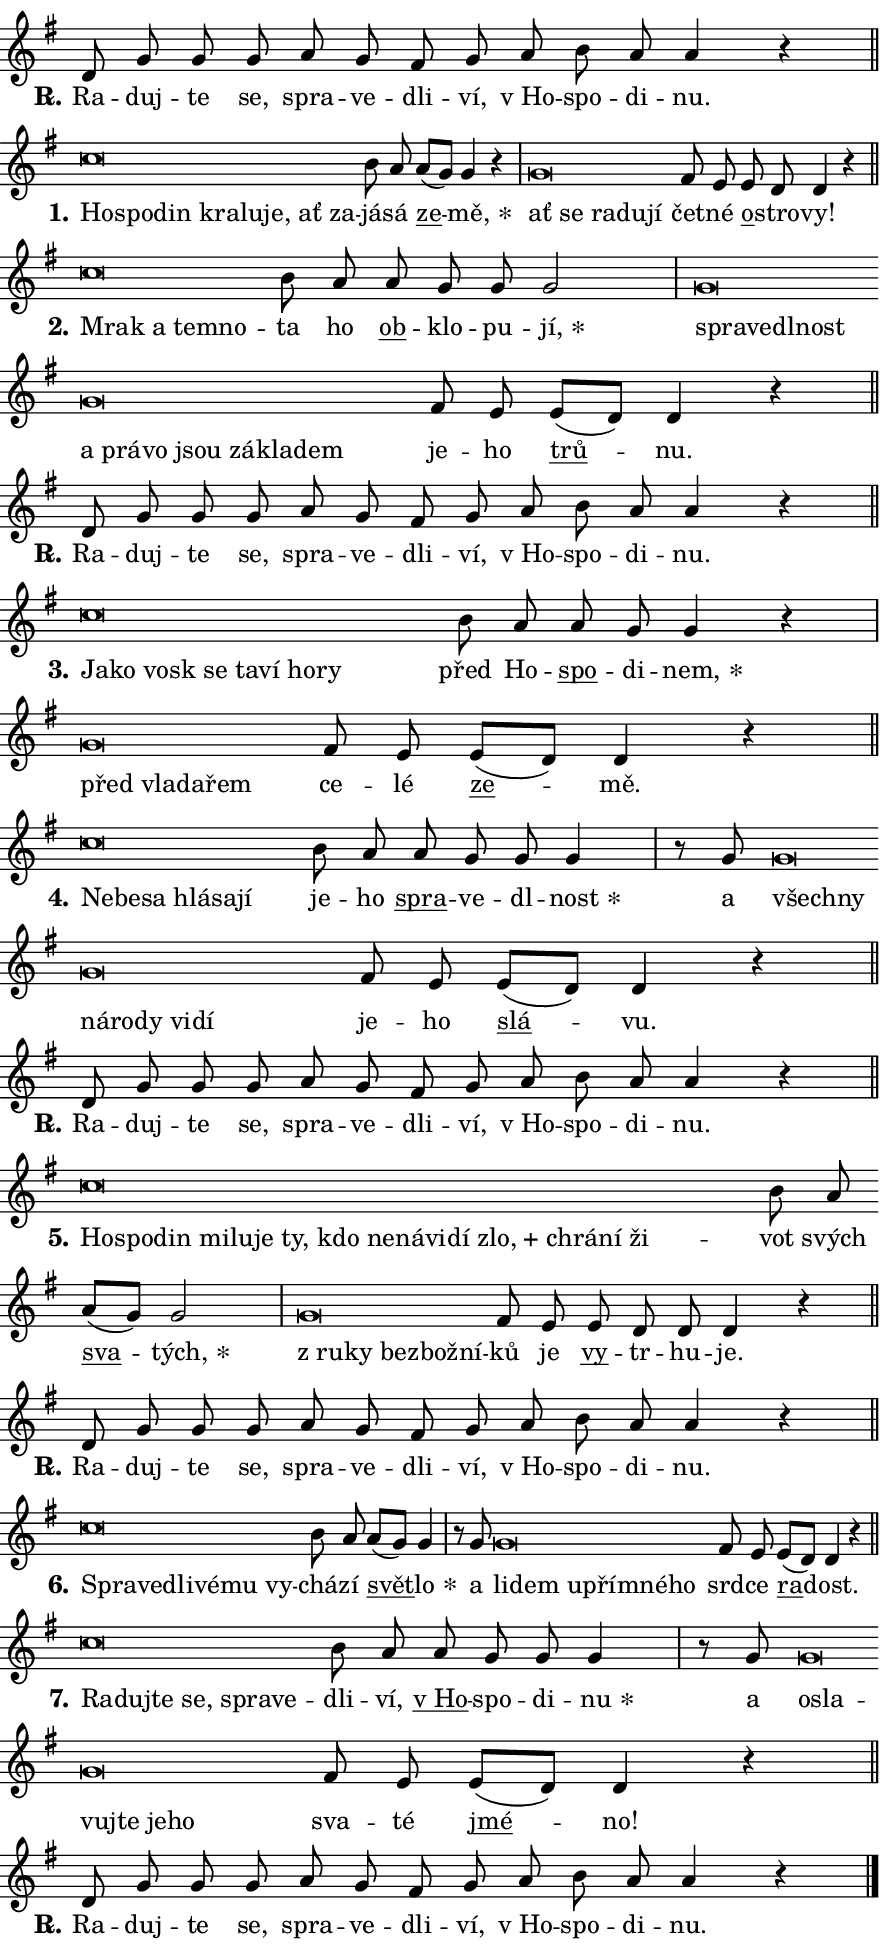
\version "2.24.0"
\header { tagline = "" }
\paper {
  indent = 0\cm
  top-margin = 0\cm
  right-margin = 0.13\cm % to fit lyric hyphens
  bottom-margin = 0\cm
  left-margin = 0\cm
  paper-width = 15\cm
  page-breaking = #ly:one-page-breaking
  system-system-spacing.basic-distance = #11
  score-system-spacing.basic-distance = #11
  ragged-last = ##f
}


%% Author: Thomas Morley
%% https://lists.gnu.org/archive/html/lilypond-user/2020-05/msg00002.html
#(define (line-position grob)
"Returns position of @var[grob} in current system:
   @code{'start}, if at first time-step
   @code{'end}, if at last time-step
   @code{'middle} otherwise
"
  (let* ((col (ly:item-get-column grob))
         (ln (ly:grob-object col 'left-neighbor))
         (rn (ly:grob-object col 'right-neighbor))
         (col-to-check-left (if (ly:grob? ln) ln col))
         (col-to-check-right (if (ly:grob? rn) rn col))
         (break-dir-left
           (and
             (ly:grob-property col-to-check-left 'non-musical #f)
             (ly:item-break-dir col-to-check-left)))
         (break-dir-right
           (and
             (ly:grob-property col-to-check-right 'non-musical #f)
             (ly:item-break-dir col-to-check-right))))
        (cond ((eqv? 1 break-dir-left) 'start)
              ((eqv? -1 break-dir-right) 'end)
              (else 'middle))))

#(define (tranparent-at-line-position vctor)
  (lambda (grob)
  "Relying on @code{line-position} select the relevant enry from @var{vctor}.
Used to determine transparency,"
    (case (line-position grob)
      ((end) (not (vector-ref vctor 0)))
      ((middle) (not (vector-ref vctor 1)))
      ((start) (not (vector-ref vctor 2))))))

noteHeadBreakVisibility =
#(define-music-function (break-visibility)(vector?)
"Makes @code{NoteHead}s transparent relying on @var{break-visibility}"
#{
  \override NoteHead.transparent =
    #(tranparent-at-line-position break-visibility)
#})

#(define delete-ledgers-for-transparent-note-heads
  (lambda (grob)
    "Reads whether a @code{NoteHead} is transparent.
If so this @code{NoteHead} is removed from @code{'note-heads} from
@var{grob}, which is supposed to be @code{LedgerLineSpanner}.
As a result ledgers are not printed for this @code{NoteHead}"
    (let* ((nhds-array (ly:grob-object grob 'note-heads))
           (nhds-list
             (if (ly:grob-array? nhds-array)
                 (ly:grob-array->list nhds-array)
                 '()))
           ;; Relies on the transparent-property being done before
           ;; Staff.LedgerLineSpanner.after-line-breaking is executed.
           ;; This is fragile ...
           (to-keep
             (remove
               (lambda (nhd)
                 (ly:grob-property nhd 'transparent #f))
               nhds-list)))
      ;; TODO find a better method to iterate over grob-arrays, similiar
      ;; to filter/remove etc for lists
      ;; For now rebuilt from scratch
      (set! (ly:grob-object grob 'note-heads)  '())
      (for-each
        (lambda (nhd)
          (ly:pointer-group-interface::add-grob grob 'note-heads nhd))
        to-keep))))

squashNotes = {
  \override NoteHead.X-extent = #'(-0.2 . 0.2)
  \override NoteHead.Y-extent = #'(-0.75 . 0)
  \override NoteHead.stencil =
    #(lambda (grob)
       (let ((pos (ly:grob-property grob 'staff-position)))
         (begin
           (if (< pos -7) (display "ERROR: Lower brevis then expected\n") (display ""))
           (if (<= pos -6) ly:text-interface::print ly:note-head::print))))
}
unSquashNotes = {
  \revert NoteHead.X-extent
  \revert NoteHead.Y-extent
  \revert NoteHead.stencil
}

hideNotes = \noteHeadBreakVisibility #begin-of-line-visible
unHideNotes = \noteHeadBreakVisibility #all-visible

% work-around for resetting accidentals
% https://lilypond.org/doc/v2.23/Documentation/notation/displaying-rhythms#unmetered-music
cadenzaMeasure = {
  \cadenzaOff
  \partial 1024 s1024
  \cadenzaOn
}

#(define-markup-command (accent layout props text) (markup?)
  "Underline accented syllable"
  (interpret-markup layout props
    #{\markup \override #'(offset . 4.3) \underline { #text }#}))

responsum = \markup \concat {
  "R" \hspace #-1.05 \path #0.1 #'((moveto 0 0.07) (lineto 0.9 0.8)) \hspace #0.05 "."
}

spaceSize = #0.6828661417322834 % exact space size for TeX Gyre Schola

\layout {
  \context {
    \Staff
    \remove "Time_signature_engraver"
    \override LedgerLineSpanner.after-line-breaking = #delete-ledgers-for-transparent-note-heads
  }
  \context {
    \Lyrics {
      \override LyricSpace.minimum-distance = \spaceSize
      \override LyricText.font-name = #"TeX Gyre Schola"
      \override LyricText.font-size = 1
      \override StanzaNumber.font-name = #"TeX Gyre Schola Bold"
      \override StanzaNumber.font-size = 1
    }
  }
  \context {
    \Score 
    \override NoteHead.text =
      #(lambda (grob) 
        (let ((pos (ly:grob-property grob 'staff-position)))
          #{\markup {
            \combine
              \halign #-0.55 \raise #(if (= pos -6) 0 0.5) \override #'(thickness . 2) \draw-line #'(3.2 . 0)
              \musicglyph "noteheads.sM1"
          }#}))
  }
}

% magnetic-lyrics.ily
%
%   written by
%     Jean Abou Samra <jean@abou-samra.fr>
%     Werner Lemberg <wl@gnu.org>
%
%   adapted by
%     Jiri Hon <jiri.hon@gmail.com>
%
% Version 2022-Apr-15

% https://www.mail-archive.com/lilypond-user@gnu.org/msg149350.html

#(define (Left_hyphen_pointer_engraver context)
   "Collect syllable-hyphen-syllable occurrences in lyrics and store
them in properties.  This engraver only looks to the left.  For
example, if the lyrics input is @code{foo -- bar}, it does the
following.

@itemize @bullet
@item
Set the @code{text} property of the @code{LyricHyphen} grob between
@q{foo} and @q{bar} to @code{foo}.

@item
Set the @code{left-hyphen} property of the @code{LyricText} grob with
text @q{foo} to the @code{LyricHyphen} grob between @q{foo} and
@q{bar}.
@end itemize

Use this auxiliary engraver in combination with the
@code{lyric-@/text::@/apply-@/magnetic-@/offset!} hook."
   (let ((hyphen #f)
         (text #f))
     (make-engraver
      (acknowledgers
       ((lyric-syllable-interface engraver grob source-engraver)
        (set! text grob)))
      (end-acknowledgers
       ((lyric-hyphen-interface engraver grob source-engraver)
        ;(when (not (grob::has-interface grob 'lyric-space-interface))
          (set! hyphen grob)));)
      ((stop-translation-timestep engraver)
       (when (and text hyphen)
         (ly:grob-set-object! text 'left-hyphen hyphen))
       (set! text #f)
       (set! hyphen #f)))))

#(define (lyric-text::apply-magnetic-offset! grob)
   "If the space between two syllables is less than the value in
property @code{LyricText@/.details@/.squash-threshold}, move the right
syllable to the left so that it gets concatenated with the left
syllable.

Use this function as a hook for
@code{LyricText@/.after-@/line-@/breaking} if the
@code{Left_@/hyphen_@/pointer_@/engraver} is active."
   (let ((hyphen (ly:grob-object grob 'left-hyphen #f)))
     (when hyphen
       (let ((left-text (ly:spanner-bound hyphen LEFT)))
         (when (grob::has-interface left-text 'lyric-syllable-interface)
           (let* ((common (ly:grob-common-refpoint grob left-text X))
                  (this-x-ext (ly:grob-extent grob common X))
                  (left-x-ext
                   (begin
                     ;; Trigger magnetism for left-text.
                     (ly:grob-property left-text 'after-line-breaking)
                     (ly:grob-extent left-text common X)))
                  ;; `delta` is the gap width between two syllables.
                  (delta (- (interval-start this-x-ext)
                            (interval-end left-x-ext)))
                  (details (ly:grob-property grob 'details))
                  (threshold (assoc-get 'squash-threshold details 0.2)))
             (when (< delta threshold)
               (let* (;; We have to manipulate the input text so that
                      ;; ligatures crossing syllable boundaries are not
                      ;; disabled.  For languages based on the Latin
                      ;; script this is essentially a beautification.
                      ;; However, for non-Western scripts it can be a
                      ;; necessity.
                      (lt (ly:grob-property left-text 'text))
                      (rt (ly:grob-property grob 'text))
                      (is-space (grob::has-interface hyphen 'lyric-space-interface))
                      (space (if is-space " " ""))
                      (extra-delta (if is-space spaceSize 0))
                      ;; Append new syllable.
                      (ltrt-space (if (and (string? lt) (string? rt))
                                (string-append lt space rt)
                                (make-concat-markup (list lt space rt))))
                      ;; Right-align `ltrt` to the right side.
                      (ltrt-space-markup (grob-interpret-markup
                               grob
                               (make-translate-markup
                                (cons (interval-length this-x-ext) 0)
                                (make-right-align-markup ltrt-space)))))
                 (begin
                   ;; Don't print `left-text`.
                   (ly:grob-set-property! left-text 'stencil #f)
                   ;; Set text and stencil (which holds all collected
                   ;; syllables so far) and shift it to the left.
                   (ly:grob-set-property! grob 'text ltrt-space)
                   (ly:grob-set-property! grob 'stencil ltrt-space-markup)
                   (ly:grob-translate-axis! grob (- (- delta extra-delta)) X))))))))))


#(define (lyric-hyphen::displace-bounds-first grob)
   ;; Make very sure this callback isn't triggered too early.
   (let ((left (ly:spanner-bound grob LEFT))
         (right (ly:spanner-bound grob RIGHT)))
     (ly:grob-property left 'after-line-breaking)
     (ly:grob-property right 'after-line-breaking)
     (ly:lyric-hyphen::print grob)))

squashThreshold = #0.4

\layout {
  \context {
    \Lyrics
    \consists #Left_hyphen_pointer_engraver
    \override LyricText.after-line-breaking =
      #lyric-text::apply-magnetic-offset!
    \override LyricHyphen.stencil = #lyric-hyphen::displace-bounds-first
    \override LyricText.details.squash-threshold = \squashThreshold
    \override LyricHyphen.minimum-distance = 0
    \override LyricHyphen.minimum-length = \squashThreshold
  }
}

squashText = \override LyricText.details.squash-threshold = 9999
unSquashText = \override LyricText.details.squash-threshold = \squashThreshold

leftText = \override LyricText.self-alignment-X = #LEFT
unLeftText = \revert LyricText.self-alignment-X

starOffset = #(lambda (grob) 
                (let ((x_offset (ly:self-alignment-interface::aligned-on-x-parent grob)))
                  (if (= x_offset 0) 0 (+ x_offset 1.2))))

star = #(define-music-function (syllable)(string?)
"Append star separator at the end of a syllable"
#{
  \once \override LyricText.X-offset = #starOffset
  \lyricmode { \markup {
    #syllable
    \override #'((font-name . "TeX Gyre Schola Bold")) \hspace #0.2 \lower #0.65 \larger "*"
  } }
#})

starAccent = #(define-music-function (syllable)(string?)
"Append star separator at the end of a syllable and make accent"
#{
  \once \override LyricText.X-offset = #starOffset
  \lyricmode { \markup {
    \accent #syllable
    \override #'((font-name . "TeX Gyre Schola Bold")) \hspace #0.2 \lower #0.65 \larger "*"
  } }
#})

breath = #(define-music-function (syllable)(string?)
"Append breathing indicator at the end of a syllable"
#{
  \lyricmode { \markup { #syllable "+" } }
#})

optionalBreath = #(define-music-function (syllable)(string?)
"Append optional breathing indicator at the end of a syllable"
#{
  \lyricmode { \markup { #syllable "(+)" } }
#})


\score {
    <<
        \new Voice = "melody" { \cadenzaOn \key g \major \relative { d'8 g g g a g \bar "" fis g \bar "" a b a a4 r \cadenzaMeasure \bar "||" \break } }
        \new Lyrics \lyricsto "melody" { \lyricmode { \set stanza = \responsum
Ra -- duj -- te se, spra -- ve -- dli -- ví, "v Ho" -- spo -- di -- nu. } }
    >>
    \layout {}
}

\score {
    <<
        \new Voice = "melody" { \cadenzaOn \key g \major \relative { \squashNotes c''\breve*1/16 \hideNotes \breve*1/16 \bar "" \breve*1/16 \bar "" \breve*1/16 \bar "" \breve*1/16 \bar "" \breve*1/16 \bar "" \breve*1/16 \breve*1/16 \bar "" \unHideNotes \unSquashNotes b8 a \bar "" a[( g)] g4 r \cadenzaMeasure \bar "|" \squashNotes g\breve*1/16 \hideNotes \breve*1/16 \bar "" \breve*1/16 \bar "" \breve*1/16 \breve*1/16 \bar "" \unHideNotes \unSquashNotes fis8 e \bar "" e d d4 r \cadenzaMeasure \bar "||" \break } }
        \new Lyrics \lyricsto "melody" { \lyricmode { \set stanza = "1."
\leftText Ho -- \squashText spo -- din kra -- lu -- je, ať za -- \unLeftText \unSquashText já -- sá \markup \accent ze -- \star mě, \leftText ať \squashText se ra -- du -- jí \unLeftText \unSquashText čet -- né \markup \accent o -- stro -- vy! } }
    >>
    \layout {}
}

\score {
    <<
        \new Voice = "melody" { \cadenzaOn \key g \major \relative { \squashNotes c''\breve*1/16 \hideNotes \breve*1/16 \bar "" \breve*1/16 \breve*1/16 \bar "" \unHideNotes \unSquashNotes b8 a \bar "" a g g g2 \cadenzaMeasure \bar "|" \squashNotes g\breve*1/16 \hideNotes \breve*1/16 \bar "" \breve*1/16 \bar "" \breve*1/16 \bar "" \breve*1/16 \bar "" \breve*1/16 \bar "" \breve*1/16 \bar "" \breve*1/16 \bar "" \breve*1/16 \bar "" \breve*1/16 \breve*1/16 \bar "" \unHideNotes \unSquashNotes fis8 e \bar "" e[( d)] d4 r \cadenzaMeasure \bar "||" \break } }
        \new Lyrics \lyricsto "melody" { \lyricmode { \set stanza = "2."
\leftText Mrak \squashText a tem -- no -- \unLeftText \unSquashText ta ho \markup \accent ob -- klo -- pu -- \star jí, \leftText spra -- \squashText ve -- dl -- nost a prá -- vo jsou zá -- kla -- dem \unLeftText \unSquashText je -- ho \markup \accent trů -- nu. } }
    >>
    \layout {}
}

\score {
    <<
        \new Voice = "melody" { \cadenzaOn \key g \major \relative { d'8 g g g a g \bar "" fis g \bar "" a b a a4 r \cadenzaMeasure \bar "||" \break } }
        \new Lyrics \lyricsto "melody" { \lyricmode { \set stanza = \responsum
Ra -- duj -- te se, spra -- ve -- dli -- ví, "v Ho" -- spo -- di -- nu. } }
    >>
    \layout {}
}

\score {
    <<
        \new Voice = "melody" { \cadenzaOn \key g \major \relative { \squashNotes c''\breve*1/16 \hideNotes \breve*1/16 \bar "" \breve*1/16 \bar "" \breve*1/16 \bar "" \breve*1/16 \bar "" \breve*1/16 \bar "" \breve*1/16 \breve*1/16 \bar "" \unHideNotes \unSquashNotes b8 a \bar "" a g g4 r \cadenzaMeasure \bar "|" \squashNotes g\breve*1/16 \hideNotes \breve*1/16 \bar "" \breve*1/16 \breve*1/16 \bar "" \unHideNotes \unSquashNotes fis8 e \bar "" e[( d)] d4 r \cadenzaMeasure \bar "||" \break } }
        \new Lyrics \lyricsto "melody" { \lyricmode { \set stanza = "3."
\leftText Ja -- \squashText ko vosk se ta -- ví ho -- ry \unLeftText \unSquashText před Ho -- \markup \accent spo -- di -- \star nem, \leftText před \squashText vla -- da -- řem \unLeftText \unSquashText ce -- lé \markup \accent ze -- mě. } }
    >>
    \layout {}
}

\score {
    <<
        \new Voice = "melody" { \cadenzaOn \key g \major \relative { \squashNotes c''\breve*1/16 \hideNotes \breve*1/16 \bar "" \breve*1/16 \bar "" \breve*1/16 \bar "" \breve*1/16 \breve*1/16 \bar "" \unHideNotes \unSquashNotes b8 a \bar "" a g g g4 \cadenzaMeasure \bar "|" r8 g8 \squashNotes g\breve*1/16 \hideNotes \breve*1/16 \bar "" \breve*1/16 \bar "" \breve*1/16 \bar "" \breve*1/16 \bar "" \breve*1/16 \breve*1/16 \bar "" \unHideNotes \unSquashNotes fis8 e \bar "" e[( d)] d4 r \cadenzaMeasure \bar "||" \break } }
        \new Lyrics \lyricsto "melody" { \lyricmode { \set stanza = "4."
\leftText Ne -- \squashText be -- sa hlá -- sa -- jí \unLeftText \unSquashText je -- ho \markup \accent spra -- ve -- dl -- \star nost a \leftText všech -- \squashText ny ná -- ro -- dy vi -- dí \unLeftText \unSquashText je -- ho \markup \accent slá -- vu. } }
    >>
    \layout {}
}

\score {
    <<
        \new Voice = "melody" { \cadenzaOn \key g \major \relative { d'8 g g g a g \bar "" fis g \bar "" a b a a4 r \cadenzaMeasure \bar "||" \break } }
        \new Lyrics \lyricsto "melody" { \lyricmode { \set stanza = \responsum
Ra -- duj -- te se, spra -- ve -- dli -- ví, "v Ho" -- spo -- di -- nu. } }
    >>
    \layout {}
}

\score {
    <<
        \new Voice = "melody" { \cadenzaOn \key g \major \relative { \squashNotes c''\breve*1/16 \hideNotes \breve*1/16 \bar "" \breve*1/16 \bar "" \breve*1/16 \bar "" \breve*1/16 \bar "" \breve*1/16 \bar "" \breve*1/16 \bar "" \breve*1/16 \bar "" \breve*1/16 \bar "" \breve*1/16 \bar "" \breve*1/16 \bar "" \breve*1/16 \bar "" \breve*1/16 \bar "" \breve*1/16 \bar "" \breve*1/16 \breve*1/16 \bar "" \unHideNotes \unSquashNotes b8 a \bar "" a[( g)] g2 \cadenzaMeasure \bar "|" \squashNotes g\breve*1/16 \hideNotes \breve*1/16 \bar "" \breve*1/16 \bar "" \breve*1/16 \breve*1/16 \bar "" \unHideNotes \unSquashNotes fis8 e \bar "" e d d d4 r \cadenzaMeasure \bar "||" \break } }
        \new Lyrics \lyricsto "melody" { \lyricmode { \set stanza = "5."
\leftText Ho -- \squashText spo -- din mi -- lu -- je ty, kdo ne -- ná -- vi -- dí \breath "zlo," chrá -- ní ži -- \unLeftText \unSquashText vot svých \markup \accent sva -- \star tých, \leftText "z ru" -- \squashText ky bez -- bož -- ní -- \unLeftText \unSquashText ků je \markup \accent vy -- tr -- hu -- je. } }
    >>
    \layout {}
}

\score {
    <<
        \new Voice = "melody" { \cadenzaOn \key g \major \relative { d'8 g g g a g \bar "" fis g \bar "" a b a a4 r \cadenzaMeasure \bar "||" \break } }
        \new Lyrics \lyricsto "melody" { \lyricmode { \set stanza = \responsum
Ra -- duj -- te se, spra -- ve -- dli -- ví, "v Ho" -- spo -- di -- nu. } }
    >>
    \layout {}
}

\score {
    <<
        \new Voice = "melody" { \cadenzaOn \key g \major \relative { \squashNotes c''\breve*1/16 \hideNotes \breve*1/16 \bar "" \breve*1/16 \bar "" \breve*1/16 \bar "" \breve*1/16 \breve*1/16 \bar "" \unHideNotes \unSquashNotes b8 a \bar "" a[( g)] g4 \cadenzaMeasure \bar "|" r8 g8 \squashNotes g\breve*1/16 \hideNotes \breve*1/16 \bar "" \breve*1/16 \bar "" \breve*1/16 \bar "" \breve*1/16 \breve*1/16 \bar "" \unHideNotes \unSquashNotes fis8 e \bar "" e[( d)] d4 r \cadenzaMeasure \bar "||" \break } }
        \new Lyrics \lyricsto "melody" { \lyricmode { \set stanza = "6."
\leftText Spra -- \squashText ve -- dli -- vé -- mu vy -- \unLeftText \unSquashText chá -- zí \markup \accent svět -- \star lo a \leftText li -- \squashText dem u -- přím -- né -- ho \unLeftText \unSquashText srd -- ce \markup \accent ra -- dost. } }
    >>
    \layout {}
}

\score {
    <<
        \new Voice = "melody" { \cadenzaOn \key g \major \relative { \squashNotes c''\breve*1/16 \hideNotes \breve*1/16 \bar "" \breve*1/16 \bar "" \breve*1/16 \bar "" \breve*1/16 \breve*1/16 \bar "" \unHideNotes \unSquashNotes b8 a \bar "" a g g g4 \cadenzaMeasure \bar "|" r8 g8 \squashNotes g\breve*1/16 \hideNotes \breve*1/16 \bar "" \breve*1/16 \bar "" \breve*1/16 \bar "" \breve*1/16 \breve*1/16 \bar "" \unHideNotes \unSquashNotes fis8 e \bar "" e[( d)] d4 r \cadenzaMeasure \bar "||" \break } }
        \new Lyrics \lyricsto "melody" { \lyricmode { \set stanza = "7."
\leftText Ra -- \squashText duj -- te se, spra -- ve -- \unLeftText \unSquashText dli -- ví, \markup \accent "v Ho" -- spo -- di -- \star nu a \leftText o -- \squashText sla -- vuj -- te je -- ho \unLeftText \unSquashText sva -- té \markup \accent jmé -- no! } }
    >>
    \layout {}
}

\score {
    <<
        \new Voice = "melody" { \cadenzaOn \key g \major \relative { d'8 g g g a g \bar "" fis g \bar "" a b a a4 r \cadenzaMeasure \bar "||" \break } \bar "|." }
        \new Lyrics \lyricsto "melody" { \lyricmode { \set stanza = \responsum
Ra -- duj -- te se, spra -- ve -- dli -- ví, "v Ho" -- spo -- di -- nu. } }
    >>
    \layout {}
}
